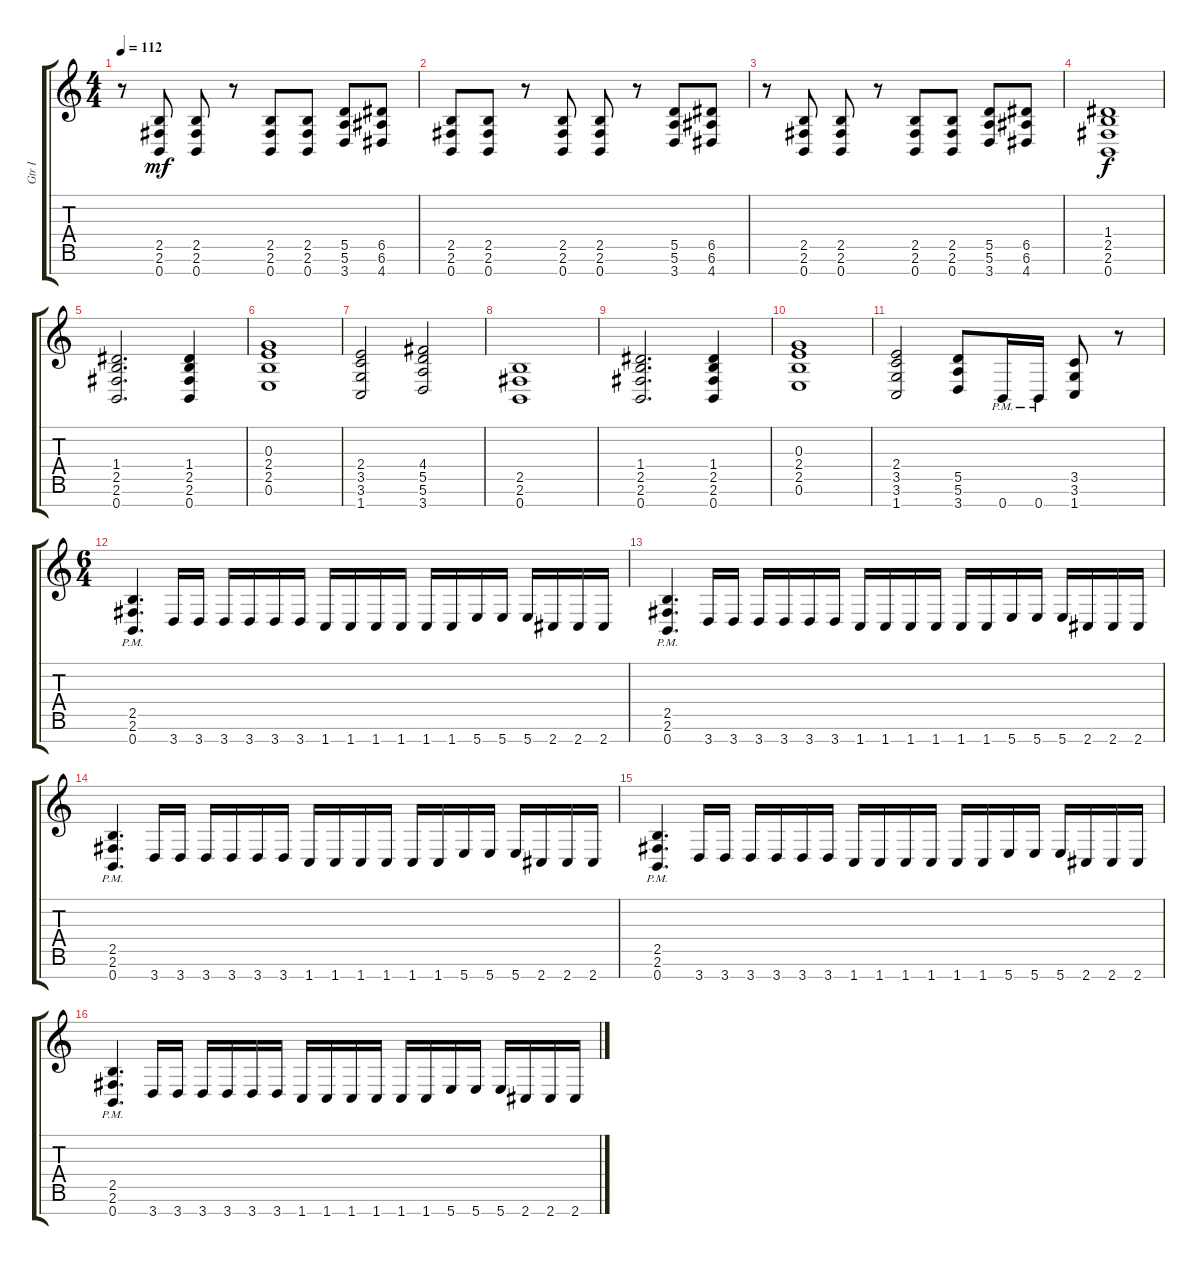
\track ("Gtr I" "Gtr I") {instrument overdrivenguitar}
\staff {score tabs}
\tuning (E4 B3 G3 D3 A2 E2 B1) {hide}
\ts (4 4)
\tempo 112
\clef g2
\ks c
r.8{dy mf} (2.5 2.6 0.7).8 (2.5 2.6 0.7).8 r.8 (2.5 2.6 0.7).8 (2.5 2.6 0.7).8 (5.5 5.6 3.7).8 (6.5 6.6 4.7).8 |
(2.5 2.6 0.7).8 (2.5 2.6 0.7).8 r.8 (2.5 2.6 0.7).8 (2.5 2.6 0.7).8 r.8 (5.5 5.6 3.7).8 (6.5 6.6 4.7).8 |
r.8 (2.5 2.6 0.7).8 (2.5 2.6 0.7).8 r.8 (2.5 2.6 0.7).8 (2.5 2.6 0.7).8 (5.5 5.6 3.7).8 (6.5 6.6 4.7).8 |
(1.4 2.5 2.6 0.7).1{dy f} |
(1.4 2.5 2.6 0.7).2{d} (1.4 2.5 2.6 0.7).4 |
(0.3 2.4 2.5 0.6).1 |
(2.4 3.5 3.6 1.7).2 (4.4 5.5 5.6 3.7).2 |
(2.5 2.6 0.7).1 |
(1.4 2.5 2.6 0.7).2{d} (1.4 2.5 2.6 0.7).4 |
(0.3 2.4 2.5 0.6).1 |
(2.4 3.5 3.6 1.7).2 (5.5 5.6 3.7).8 0.7{pm}.16 0.7{pm}.16 (3.5 3.6 1.7).8 r.8 |
\ts (6 4)
(2.5{pm} 2.6 0.7).4{d} 3.7.16 3.7.16 3.7.16 3.7.16 3.7.16 3.7.16 1.7.16 1.7.16 1.7.16 1.7.16 1.7.16 1.7.16 5.7.16 5.7.16 5.7.16 2.7.16 2.7.16 2.7.16 |
(2.5{pm} 2.6 0.7).4{d} 3.7.16 3.7.16 3.7.16 3.7.16 3.7.16 3.7.16 1.7.16 1.7.16 1.7.16 1.7.16 1.7.16 1.7.16 5.7.16 5.7.16 5.7.16 2.7.16 2.7.16 2.7.16 |
(2.5{pm} 2.6 0.7).4{d} 3.7.16 3.7.16 3.7.16 3.7.16 3.7.16 3.7.16 1.7.16 1.7.16 1.7.16 1.7.16 1.7.16 1.7.16 5.7.16 5.7.16 5.7.16 2.7.16 2.7.16 2.7.16 |
(2.5{pm} 2.6 0.7).4{d} 3.7.16 3.7.16 3.7.16 3.7.16 3.7.16 3.7.16 1.7.16 1.7.16 1.7.16 1.7.16 1.7.16 1.7.16 5.7.16 5.7.16 5.7.16 2.7.16 2.7.16 2.7.16 |
(2.5{pm} 2.6 0.7).4{d} 3.7.16 3.7.16 3.7.16 3.7.16 3.7.16 3.7.16 1.7.16 1.7.16 1.7.16 1.7.16 1.7.16 1.7.16 5.7.16 5.7.16 5.7.16 2.7.16 2.7.16 2.7.16
